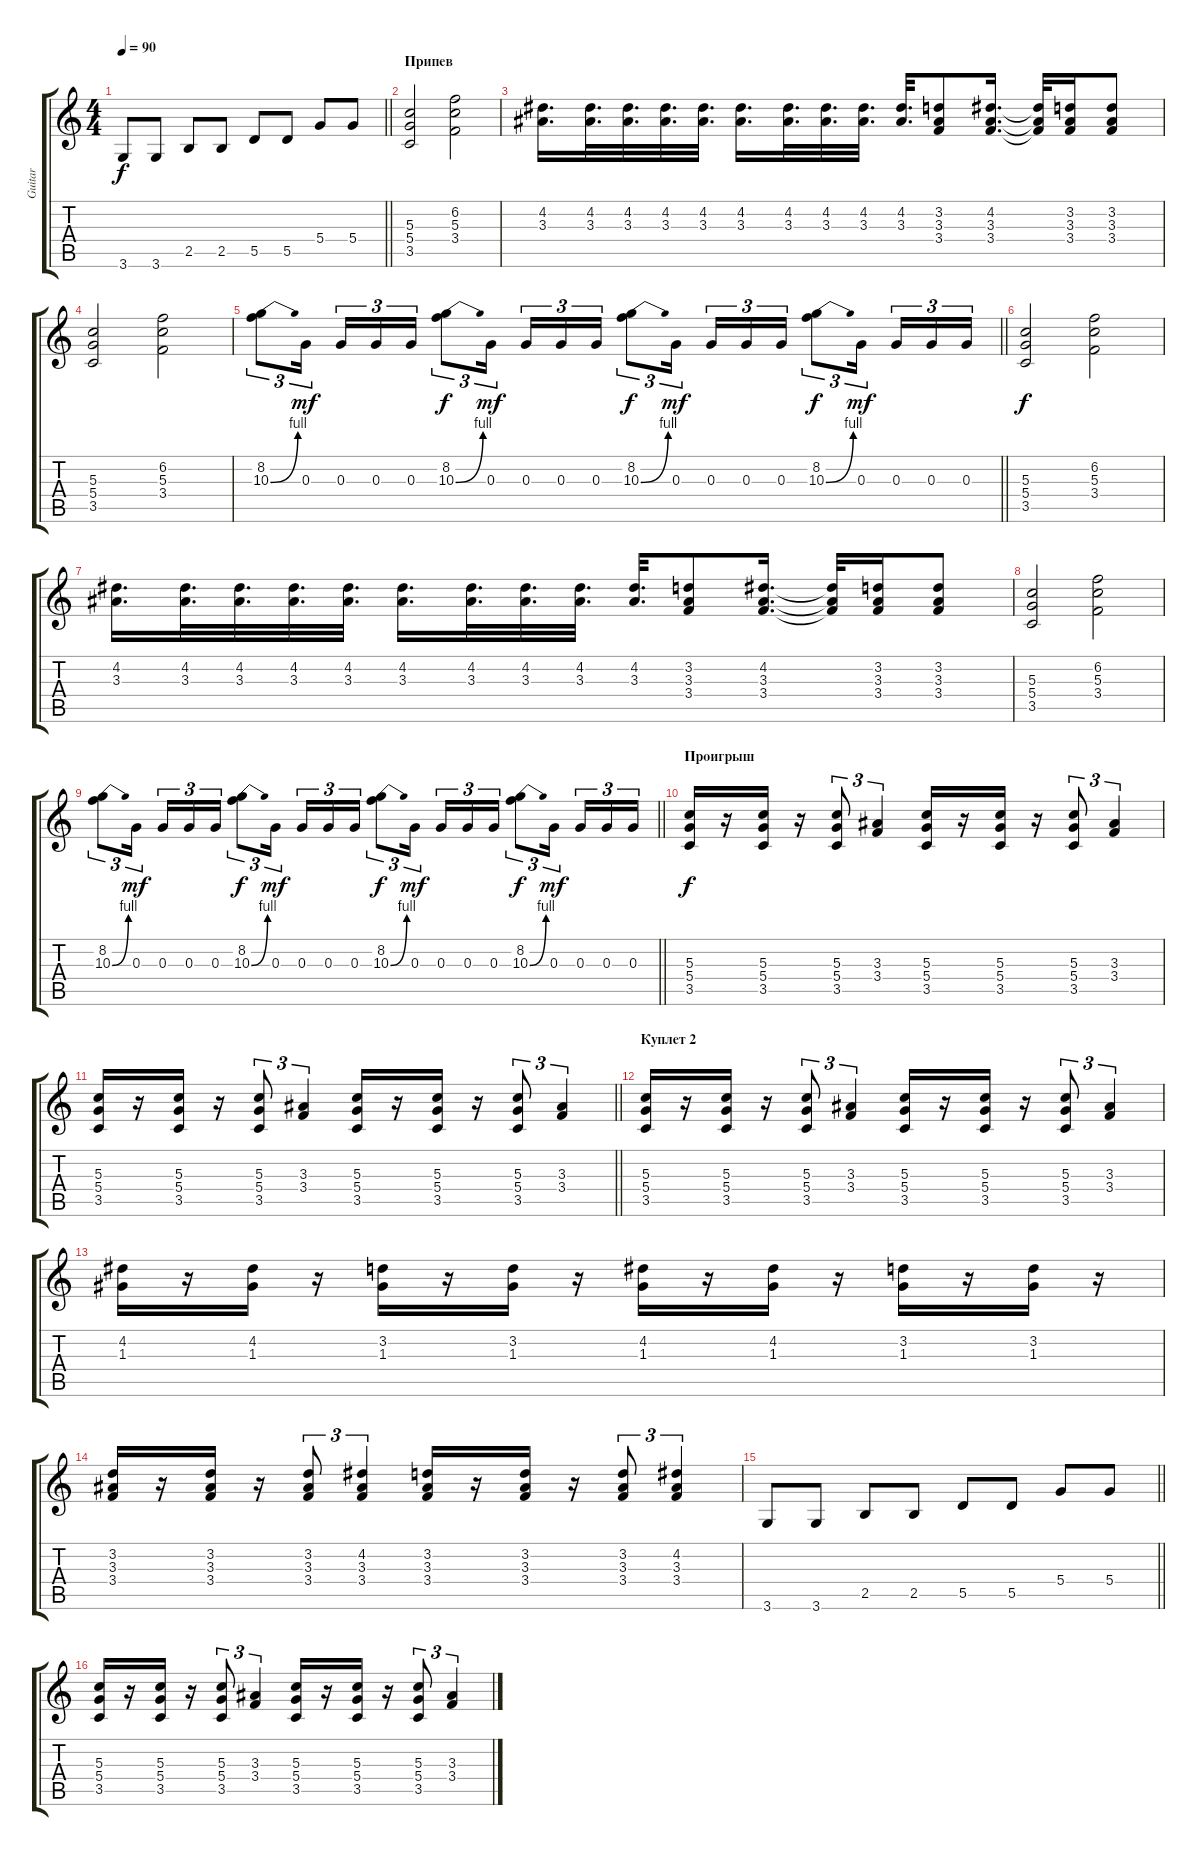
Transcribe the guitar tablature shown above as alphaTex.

\track ("Guitar" "Guitar") {instrument distortionguitar}
\staff {score tabs}
\tuning (E4 B3 G3 D3 A2 E2) {hide}
\ts (4 4)
\tempo 90
\clef g2
\barLineRight lightlight
\ks c
3.6.8{dy f} 3.6.8 2.5.8 2.5.8 5.5.8 5.5.8 5.4.8 5.4.8 |
\section ("" "Припев")
(5.3 5.4 3.5).2 (6.2 5.3 3.4).2 |
(4.2 3.3).16{d} (4.2 3.3).32{d} (4.2 3.3).32{d} (4.2 3.3).32{d} (4.2 3.3).32{d} (4.2 3.3).16{d} (4.2 3.3).32{d} (4.2 3.3).32{d} (4.2 3.3).32{d} (4.2 3.3).32{d} (3.2 3.3 3.4).8 (4.2 3.3 3.4).16{d} (4.2{t} 3.3{t} 3.4{t}).32 (3.2 3.3 3.4).16 (3.2 3.3 3.4).8 |
(5.3 5.4 3.5).2 (6.2 5.3 3.4).2 |
\barLineRight lightlight
(8.2 10.3{be (bend 0 0 60 4)}).8{tu (3 2)} 0.3.16{tu (3 2) dy mf beam splitsecondary} 0.3.16{tu (3 2)} 0.3.16{tu (3 2)} 0.3.16{tu (3 2)} (8.2 10.3{be (bend 0 0 60 4)}).8{tu (3 2) dy f} 0.3.16{tu (3 2) dy mf beam splitsecondary} 0.3.16{tu (3 2)} 0.3.16{tu (3 2)} 0.3.16{tu (3 2)} (8.2 10.3{be (bend 0 0 60 4)}).8{tu (3 2) dy f} 0.3.16{tu (3 2) dy mf beam splitsecondary} 0.3.16{tu (3 2)} 0.3.16{tu (3 2)} 0.3.16{tu (3 2)} (8.2 10.3{be (bend 0 0 60 4)}).8{tu (3 2) dy f} 0.3.16{tu (3 2) dy mf beam splitsecondary} 0.3.16{tu (3 2)} 0.3.16{tu (3 2)} 0.3.16{tu (3 2)} |
(5.3 5.4 3.5).2{dy f} (6.2 5.3 3.4).2 |
(4.2 3.3).16{d} (4.2 3.3).32{d} (4.2 3.3).32{d} (4.2 3.3).32{d} (4.2 3.3).32{d} (4.2 3.3).16{d} (4.2 3.3).32{d} (4.2 3.3).32{d} (4.2 3.3).32{d} (4.2 3.3).32{d} (3.2 3.3 3.4).8 (4.2 3.3 3.4).16{d} (4.2{t} 3.3{t} 3.4{t}).32 (3.2 3.3 3.4).16 (3.2 3.3 3.4).8 |
(5.3 5.4 3.5).2 (6.2 5.3 3.4).2 |
\barLineRight lightlight
(8.2 10.3{be (bend 0 0 60 4)}).8{tu (3 2)} 0.3.16{tu (3 2) dy mf beam splitsecondary} 0.3.16{tu (3 2)} 0.3.16{tu (3 2)} 0.3.16{tu (3 2)} (8.2 10.3{be (bend 0 0 60 4)}).8{tu (3 2) dy f} 0.3.16{tu (3 2) dy mf beam splitsecondary} 0.3.16{tu (3 2)} 0.3.16{tu (3 2)} 0.3.16{tu (3 2)} (8.2 10.3{be (bend 0 0 60 4)}).8{tu (3 2) dy f} 0.3.16{tu (3 2) dy mf beam splitsecondary} 0.3.16{tu (3 2)} 0.3.16{tu (3 2)} 0.3.16{tu (3 2)} (8.2 10.3{be (bend 0 0 60 4)}).8{tu (3 2) dy f} 0.3.16{tu (3 2) dy mf beam splitsecondary} 0.3.16{tu (3 2)} 0.3.16{tu (3 2)} 0.3.16{tu (3 2)} |
\section ("" "Проигрыш")
(5.3 5.4 3.5).16{dy f} r.16 (5.3 5.4 3.5).16 r.16 (5.3 5.4 3.5).8{tu (3 2)} (3.3 3.4).4{tu (3 2)} (5.3 5.4 3.5).16 r.16 (5.3 5.4 3.5).16 r.16 (5.3 5.4 3.5).8{tu (3 2)} (3.3 3.4).4{tu (3 2)} |
\barLineRight lightlight
(5.3 5.4 3.5).16 r.16 (5.3 5.4 3.5).16 r.16 (5.3 5.4 3.5).8{tu (3 2)} (3.3 3.4).4{tu (3 2)} (5.3 5.4 3.5).16 r.16 (5.3 5.4 3.5).16 r.16 (5.3 5.4 3.5).8{tu (3 2)} (3.3 3.4).4{tu (3 2)} |
\section ("" "Куплет 2")
(5.3 5.4 3.5).16 r.16 (5.3 5.4 3.5).16 r.16 (5.3 5.4 3.5).8{tu (3 2)} (3.3 3.4).4{tu (3 2)} (5.3 5.4 3.5).16 r.16 (5.3 5.4 3.5).16 r.16 (5.3 5.4 3.5).8{tu (3 2)} (3.3 3.4).4{tu (3 2)} |
(4.2 1.3).16 r.16 (4.2 1.3).16 r.16 (3.2 1.3).16 r.16 (3.2 1.3).16 r.16 (4.2 1.3).16 r.16 (4.2 1.3).16 r.16 (3.2 1.3).16 r.16 (3.2 1.3).16 r.16 |
(3.2 3.3 3.4).16 r.16 (3.2 3.3 3.4).16 r.16 (3.2 3.3 3.4).8{tu (3 2)} (4.2 3.3 3.4).4{tu (3 2)} (3.2 3.3 3.4).16 r.16 (3.2 3.3 3.4).16 r.16 (3.2 3.3 3.4).8{tu (3 2)} (4.2 3.3 3.4).4{tu (3 2)} |
\barLineRight lightlight
3.6.8 3.6.8 2.5.8 2.5.8 5.5.8 5.5.8 5.4.8 5.4.8 |
(5.3 5.4 3.5).16 r.16 (5.3 5.4 3.5).16 r.16 (5.3 5.4 3.5).8{tu (3 2)} (3.3 3.4).4{tu (3 2)} (5.3 5.4 3.5).16 r.16 (5.3 5.4 3.5).16 r.16 (5.3 5.4 3.5).8{tu (3 2)} (3.3 3.4).4{tu (3 2)}
